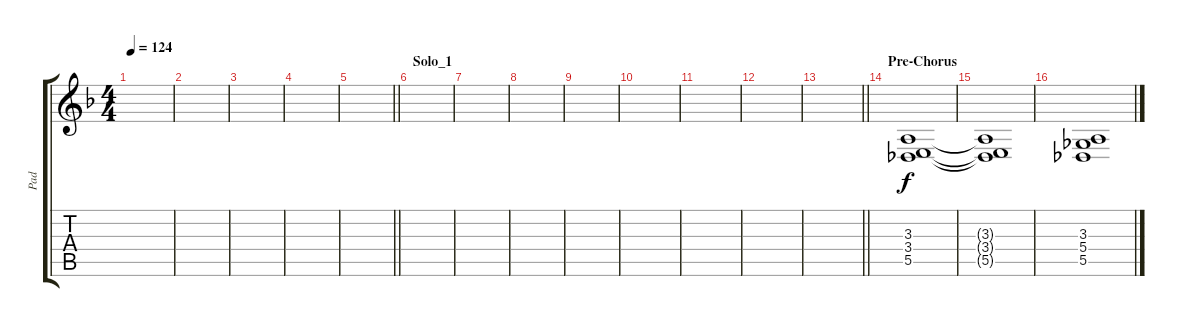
\track ("Pad" "Pad") {instrument synthstrings1}
\staff {score tabs}
\tuning (Eb4 Bb3 Gb3 Db3 Ab2 Eb2) {hide}
\ts (4 4)
\tempo 124
\clef g2
\ks f
|
|
|
|
\barLineRight lightlight
|
\section ("" "Solo_1")
|
|
|
|
|
|
|
\barLineRight lightlight
|
\section ("" "Pre-Chorus")
(3.3 3.4 5.5).1 |
(3.3{t} 3.4{t} 5.5{t}).1 |
(3.3 5.4 5.5).1
